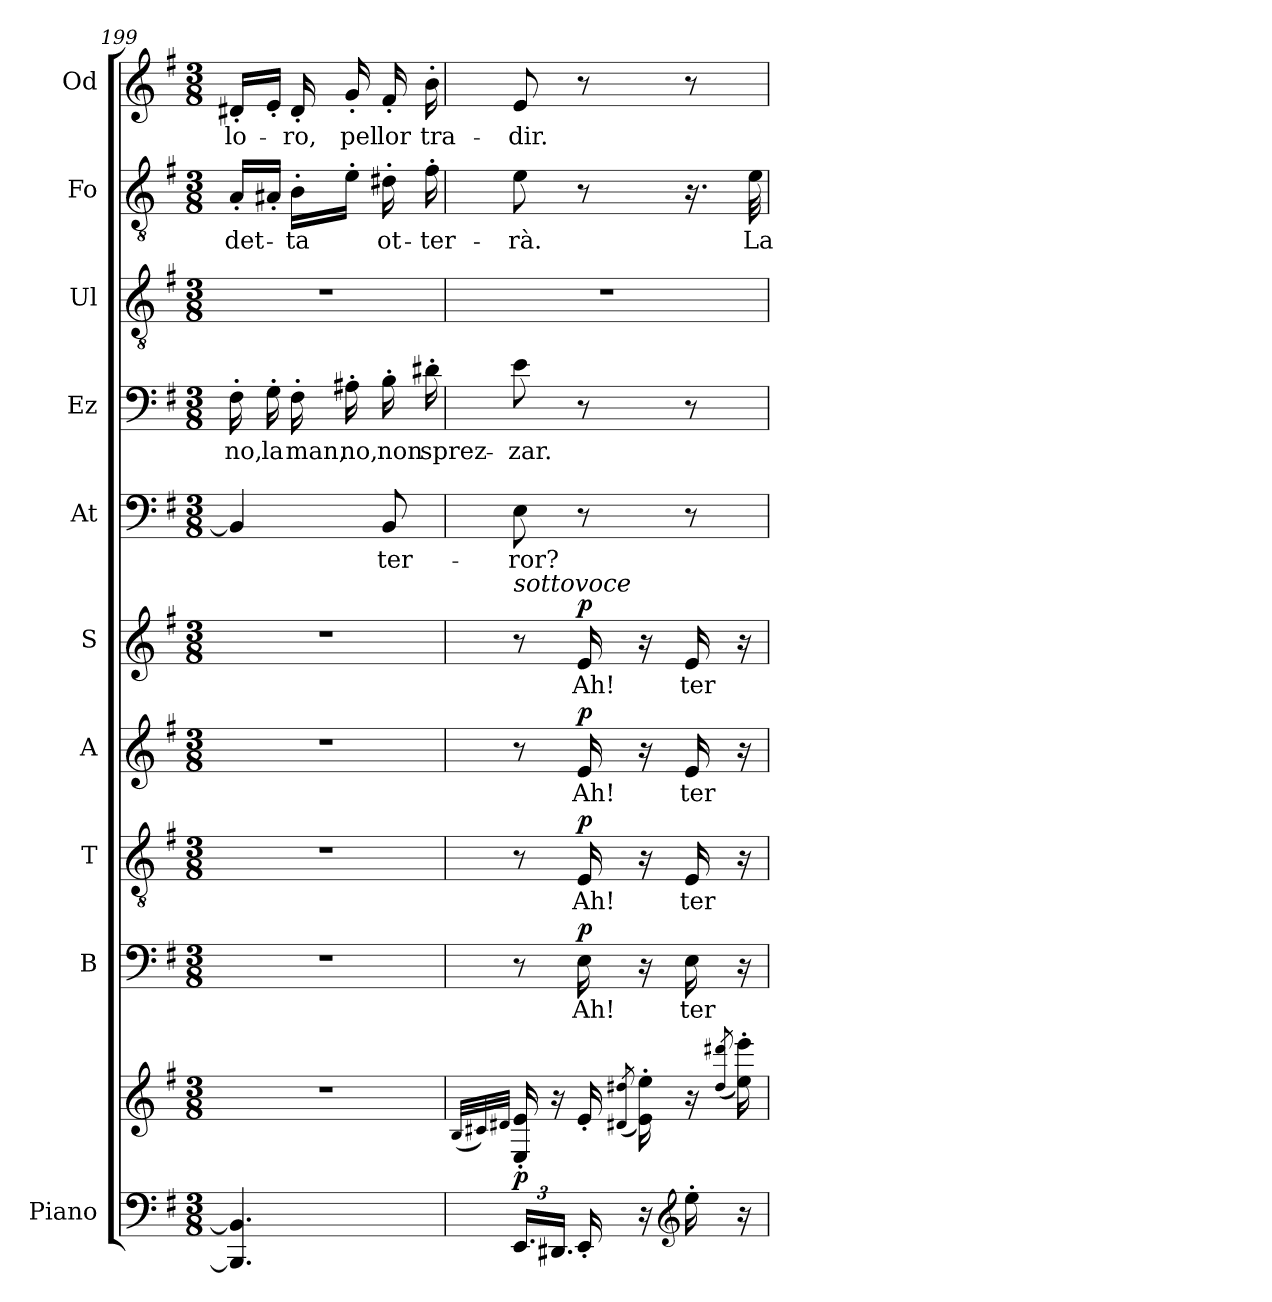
**kern	**kern	**dynam	**kern	**text	**dynam	**kern	**text	**dynam	**kern	**text	**dynam	**kern	**text	**dynam	**kern	**text	**kern	**text	**kern	**kern	**text	**kern	**text
*part10	*part10	*part10	*part9	*part9	*part9	*part8	*part8	*part8	*part7	*part7	*part7	*part6	*part6	*part6	*part5	*part5	*part4	*part4	*part3	*part2	*part2	*part1	*part1
*staff11	*staff10	*staff10/11	*staff9	*staff9	*staff9	*staff8	*staff8	*staff8	*staff7	*staff7	*staff7	*staff6	*staff6	*staff6	*staff5	*staff5	*staff4	*staff4	*staff3	*staff2	*staff2	*staff1	*staff1
*I"Piano	*	*	*I"B	*	*	*I"T	*	*	*I"A	*	*	*I"S	*	*	*I"At	*	*I"Ez	*	*I"Ul	*I"Fo	*	*I"Od	*
*I'Pno	*	*	*I'B	*	*	*I'T	*	*	*I'A	*	*	*I'S	*	*	*I'At	*	*I'Ez	*	*I'Ul	*I'Fo	*	*I'Od	*
!!LO:PB:g=z
*clefF4	*clefG2	*	*clefF4	*	*	*clefGv2	*	*	*clefG2	*	*	*clefG2	*	*	*clefF4	*	*clefF4	*	*clefGv2	*clefGv2	*	*clefG2	*
*k[f#]	*k[f#]	*	*k[f#]	*	*	*k[f#]	*	*	*k[f#]	*	*	*k[f#]	*	*	*k[f#]	*	*k[f#]	*	*k[f#]	*k[f#]	*	*k[f#]	*
*M3/8	*M3/8	*	*M3/8	*	*	*M3/8	*	*	*M3/8	*	*	*M3/8	*	*	*M3/8	*	*M3/8	*	*M3/8	*M3/8	*	*M3/8	*
=199	=199	=199	=199	=199	=199	=199	=199	=199	=199	=199	=199	=199	=199	=199	=199	=199	=199	=199	=199	=199	=199	=199	=199
!	!	!	!	!	!	!	!	!	!	!	!	!	!	!	!	!	!	!LO:LY:b	!	!	!LO:LY:b	!	!LO:LY:b
4.BBB/] 4.BB/]	4.r	.	4.r	.	.	4.r	.	.	4.r	.	.	4.r	.	.	4BB/]	.	16F#'\	no,	4.r	16A'/LL	-det-	16d#X'/LL	lo-
!	!	!	!	!	!	!	!	!	!	!	!	!	!	!	!	!	!	!LO:LY:b	!	!	!	!	!
.	.	.	.	.	.	.	.	.	.	.	.	.	.	.	.	.	16G'\	la	.	16A#X'/JJ	.	16e'/JJ	.
!	!	!	!	!	!	!	!	!	!	!	!	!	!	!	!	!	!	!LO:LY:b	!	!	!LO:LY:b	!	!LO:LY:b
.	.	.	.	.	.	.	.	.	.	.	.	.	.	.	.	.	16F#'\	man,	.	16B'\LL	-ta	16d#'/	-ro,
!	!	!	!	!	!	!	!	!	!	!	!	!	!	!	!	!	!	!LO:LY:b	!	!	!	!	!LO:LY:b
.	.	.	.	.	.	.	.	.	.	.	.	.	.	.	.	.	16A#X'\	no,	.	16e'\JJ	.	16g'/	pel
!	!	!	!	!	!	!	!	!	!	!	!	!	!	!	!	!LO:LY:b	!	!LO:LY:b	!	!	!LO:LY:b	!	!LO:LY:b
.	.	.	.	.	.	.	.	.	.	.	.	.	.	.	8BB/	ter-	16B'\	non	.	16d#X'\	ot-	16f#'/	lor
!	!	!	!	!	!	!	!	!	!	!	!	!	!	!	!	!	!	!LO:LY:b	!	!	!LO:LY:b	!	!LO:LY:b
.	.	.	.	.	.	.	.	.	.	.	.	.	.	.	.	.	16d#X'\	sprez-	.	16f#'\	-ter-	16b'\	tra-
=200	=200	=200	=200	=200	=200	=200	=200	=200	=200	=200	=200	=200	=200	=200	=200	=200	=200	=200	=200	=200	=200	=200	=200
.	(<32qB/LLL	.	.	.	.	.	.	.	.	.	.	.	.	.	.	.	.	.	.	.	.	.	.
.	32qc#X/)	.	.	.	.	.	.	.	.	.	.	.	.	.	.	.	.	.	.	.	.	.	.
.	32qd#X/JJJ	.	.	.	.	.	.	.	.	.	.	.	.	.	.	.	.	.	.	.	.	.	.
!	!	!	!	!	!	!	!	!	!	!	!	!LO:TX:a:i:t=sottovoce	!	!	!	!	!	!	!	!	!	!	!
!	!	!LO:DY:b	!	!	!	!	!	!	!	!	!	!	!	!	!	!LO:LY:b	!	!LO:LY:b	!	!	!LO:LY:b	!	!LO:LY:b
24.EE/L	16E/' 16e/'	p	8r	.	.	8r	.	.	8r	.	.	8r	.	.	8E\	-ror?	8e\	-zar.	4.r	8e\	-rà.	8e/	-dir.
24.DD#X/J	16r	.	.	.	.	.	.	.	.	.	.	.	.	.	.	.	.	.	.	.	.	.	.
!	!	!	!	!LO:LY:b	!LO:DY:a	!	!LO:LY:b	!LO:DY:a	!	!LO:LY:b	!LO:DY:a	!	!LO:LY:b	!LO:DY:a	!	!	!	!	!	!	!	!	!
16EE'/	16e'/	.	16E\	Ah!	p	16E/	Ah!	p	16e/	Ah!	p	16e/	Ah!	p	8r	.	8r	.	.	8r	.	8r	.
.	(<8qd#X/ 8qdd#X/	.	.	.	.	.	.	.	.	.	.	.	.	.	.	.	.	.	.	.	.	.	.
16r	16e\' 16ee\')	.	16r	.	.	16r	.	.	16r	.	.	16r	.	.	.	.	.	.	.	.	.	.	.
*clefG2	*	*	*	*	*	*	*	*	*	*	*	*	*	*	*	*	*	*	*	*	*	*	*
!	!	!	!	!LO:LY:b	!	!	!LO:LY:b	!	!	!LO:LY:b	!	!	!LO:LY:b	!	!	!	!	!	!	!	!	!	!
16ee'\	16r	.	16E\	ter-	.	16E/	ter-	.	16e/	ter-	.	16e/	ter-	.	8r	.	8r	.	.	16.r	.	8r	.
.	(<8qdd#/ 8qddd#X/	.	.	.	.	.	.	.	.	.	.	.	.	.	.	.	.	.	.	.	.	.	.
16r	16ee\' 16eee\')	.	16r	.	.	16r	.	.	16r	.	.	16r	.	.	.	.	.	.	.	.	.	.	.
!	!	!	!	!	!	!	!	!	!	!	!	!	!	!	!	!	!	!	!	!	!LO:LY:b	!	!
.	.	.	.	.	.	.	.	.	.	.	.	.	.	.	.	.	.	.	.	32e\	La	.	.
=	=	=	=	=	=	=	=	=	=	=	=	=	=	=	=	=	=	=	=	=	=	=	=
*-	*-	*-	*-	*-	*-	*-	*-	*-	*-	*-	*-	*-	*-	*-	*-	*-	*-	*-	*-	*-	*-	*-	*-
